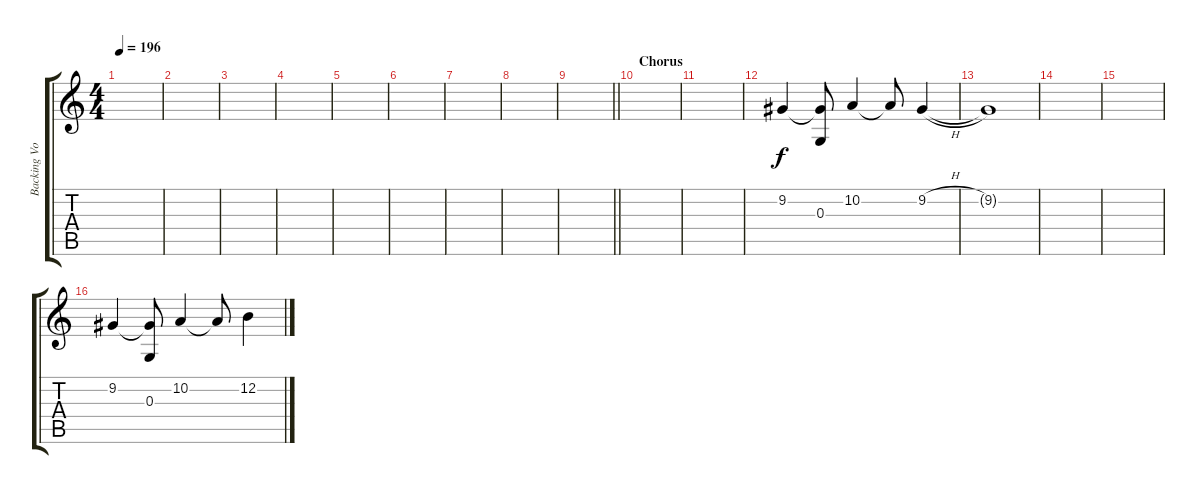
\track ("Backing Vocal" "Backing Vo") {instrument violin}
\staff {score tabs}
\tuning (E4 B3 G3 D3 A2 E2) {hide}
\ts (4 4)
\tempo 196
\clef g2
\ks c
|
|
|
|
|
|
|
|
\barLineRight lightlight
|
\section ("" "Chorus")
|
|
9.2.4 (9.2{t} 0.3).8 10.2.4 10.2{t}.8 9.2{h}.4 |
9.2{t}.1 |
|
|
9.2.4 (9.2{t} 0.3).8 10.2.4 10.2{t}.8 12.2{h}.4
